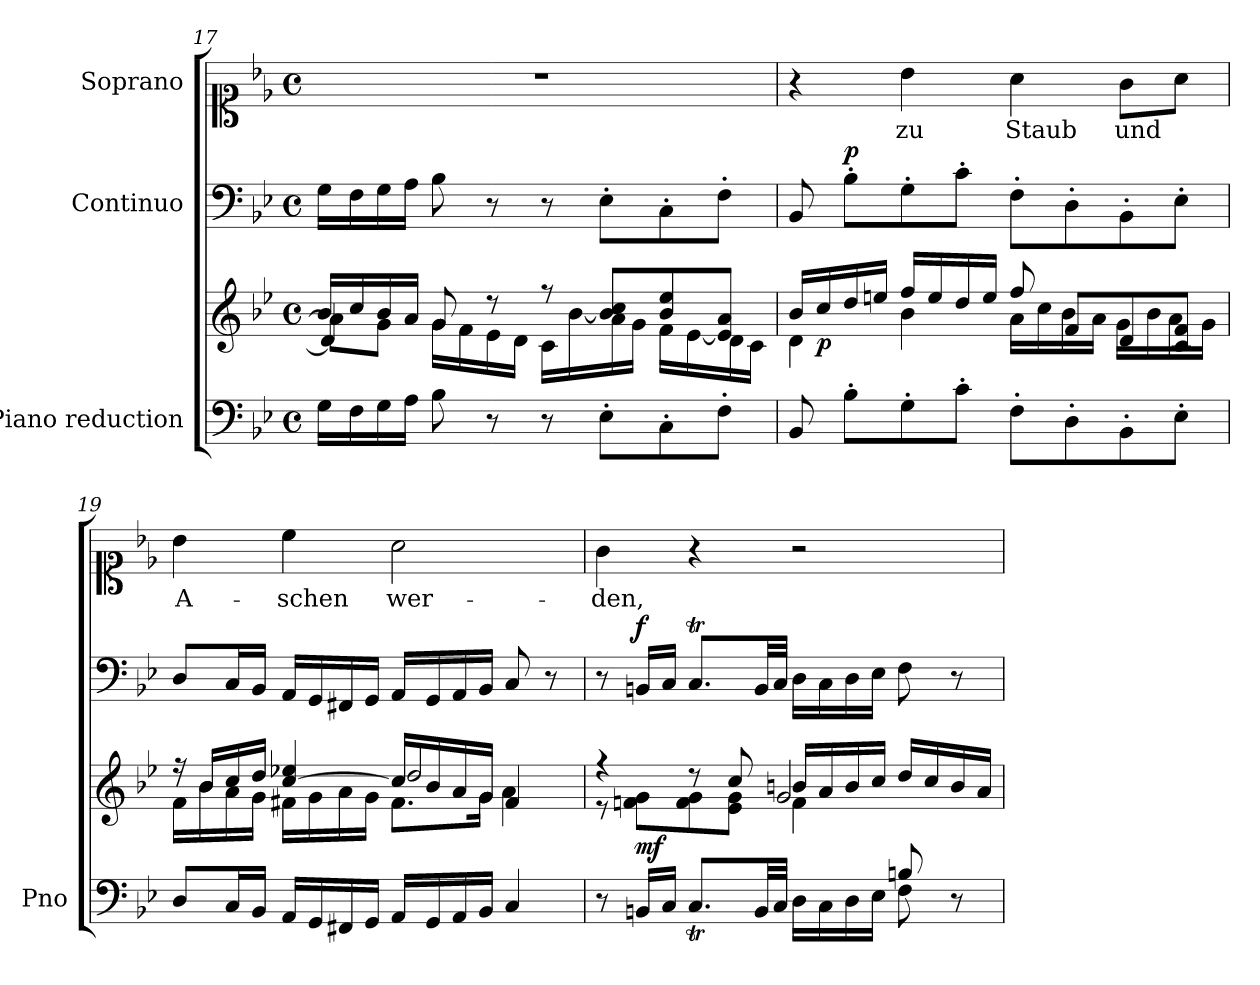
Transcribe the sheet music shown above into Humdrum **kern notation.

**kern	**kern	**dynam	**kern	**dynam	**kern	**text
*part3	*part3	*part3	*part2	*part2	*part1	*part1
*staff4	*staff3	*staff3/4	*staff2	*staff2	*staff1	*staff1
*I"Piano reduction	*	*	*I"Continuo	*	*I"Soprano	*
*I'Pno	*	*	*	*	*	*
*clefF4	*clefG2	*	*clefF4	*	*clefC1	*
*k[b-e-]	*k[b-e-]	*	*k[b-e-]	*	*k[b-e-]	*
*M4/4	*M4/4	*	*M4/4	*	*M4/4	*
*met(c)	*met(c)	*	*met(c)	*	*met(c)	*
=17	=17	=17	=17	=17	=17	=17
*	*^	*	*	*	*	*
*	*	*^	*	*	*	*	*
16G\LL	16b-/LL	8a\L]	4d/]	.	16G\LL	.	1r	.
16F\	16cc/	.	.	.	16F\	.	.	.
16G\	16b-/	8g\J	.	.	16G\	.	.	.
16A\JJ	16a/JJ	.	.	.	16A\JJ	.	.	.
8B-\	8g/	16g\LL	4ryy	.	8B-\	.	.	.
.	.	16f\	.	.	.	.	.	.
8r	8r	16e-\	.	.	8r	.	.	.
.	.	16d\JJ	.	.	.	.	.	.
8r	8r	16c\LL	2ryy	.	8r	.	.	.
.	.	[16b-\	.	.	.	.	.	.
8E-'\L	8b-/] 8cc/L	16a\	.	.	8E-'\L	.	.	.
.	.	16g\JJ	.	.	.	.	.	.
8C'\	8b-/ 8ee-/	16f\LL	.	.	8C'\	.	.	.
.	.	[16e-\	.	.	.	.	.	.
8F'\J	8e-/] 8a/J	16d\	.	.	8F'\J	.	.	.
.	.	16c\JJ	.	.	.	.	.	.
*	*	*v	*v	*	*	*	*	*
=18	=18	=18	=18	=18	=18	=18	=18
8BB-/	16b-/LL	4d\	.	8BB-/	.	4r	.
!	!	!	!LO:DY:b	!	!	!	!
.	16cc/	.	p	.	.	.	.
!	!	!	!	!	!LO:DY:a	!	!
8B-'\L	16dd/	.	.	8B-'\L	p	.	.
.	16een/JJ	.	.	.	.	.	.
!	!	!	!	!	!	!	!LO:LY:b
8G'\	16ff/LL	4b-\	.	8G'\	.	4b-\	zu
.	16ee/	.	.	.	.	.	.
8c'\J	16dd/	.	.	8c'\J	.	.	.
.	16ee/JJ	.	.	.	.	.	.
!	!	!	!	!	!	!	!LO:LY:b
8F'\L	8ff/	16a\LL	.	8F'\L	.	4a\	Staub
.	.	16cc\	.	.	.	.	.
8D'\	8f/L	16b-\	.	8D'\	.	.	.
.	.	16a\JJ	.	.	.	.	.
!	!	!	!	!	!	!	!LO:LY:b
8BB-'\	8d/	16g\LL	.	8BB-'\	.	8g\L	und
.	.	16b-\	.	.	.	.	.
8E-'\J	8c/ 8f/J	16a\	.	8E-'\J	.	8a\J	.
.	.	16g\JJ	.	.	.	.	.
!!LO:LB:g=z
=19	=19	=19	=19	=19	=19	=19	=19
*	*	*^	*	*	*	*	*
!	!	!	!	!	!	!	!	!LO:LY:b
8D/L	16r	16f\LL	2ryy	.	8D/L	.	4b-\	A-
.	16b-/LL	16b-\	.	.	.	.	.	.
16C/L	16cc/	16a\	.	.	16C/L	.	.	.
16BB-/JJ	16dd/JJ	16g\JJ	.	.	16BB-/JJ	.	.	.
!	!	!	!	!	!	!	!	!LO:LY:b
16AA/LL	[4cc/ 4ee-X/	16f#X\LL	.	.	16AA/LL	.	4cc\	-schen
16GG/	.	16g\	.	.	16GG/	.	.	.
16FF#X/	.	16a\	.	.	16FF#X/	.	.	.
16GG/JJ	.	16g\JJ	.	.	16GG/JJ	.	.	.
!	!	!	!	!	!	!	!	!LO:LY:b
16AA/LL	16cc/LL]	8.f#\L	2dd/	.	16AA/LL	.	2a\	wer-
16GG/	16b-/	.	.	.	16GG/	.	.	.
16AA/	16a/	.	.	.	16AA/	.	.	.
16BB-/JJ	16g/JJ	16g\Jk	.	.	16BB-/JJ	.	.	.
4C/	4f#/	4a\	.	.	8C/	.	.	.
.	.	.	.	.	8r	.	.	.
=20	=20	=20	=20	=20	=20	=20	=20	=20
*^	*	*	*	*	*	*	*	*
!	!	!	!	!	!	!	!	!	!LO:LY:b
2.ryy	8r	4r	8r	2ryy	.	8r	.	4g\	-den,
!	!	!	!	!	!LO:DY:b	!	!LO:DY:a	!	!
.	16BBn/LL	.	8fn\ 8g\L	.	mf	16BBn/LL	f	.	.
.	16C/JJ	.	.	.	.	16C/JJ	.	.	.
.	8.CT/L	8r	8f\ 8g\	.	.	8.CT/L	.	4r	.
.	.	8cc/	8e-\ 8g\J	.	.	.	.	.	.
.	32BB/LL	.	.	.	.	32BB/LL	.	.	.
.	32C/JJJ	.	.	.	.	32C/JJJ	.	.	.
.	16D\LL	16bn/LL	4f\	2g/	.	16D\LL	.	2r	.
.	16C\	16a/	.	.	.	16C\	.	.	.
.	16D\	16b/	.	.	.	16D\	.	.	.
.	16E-\JJ	16cc/JJ	.	.	.	16E-\JJ	.	.	.
8Bn/	8F\	16dd/LL	8ryy	.	.	8F\	.	.	.
.	.	16cc/	.	.	.	.	.	.	.
8ryy	8r	16b/	8ryy	.	.	8r	.	.	.
.	.	16a/JJ	.	.	.	.	.	.	.
*v	*v	*	*	*	*	*	*	*	*
*	*v	*v	*v	*	*	*	*	*
=	=	=	=	=	=	=
*-	*-	*-	*-	*-	*-	*-
